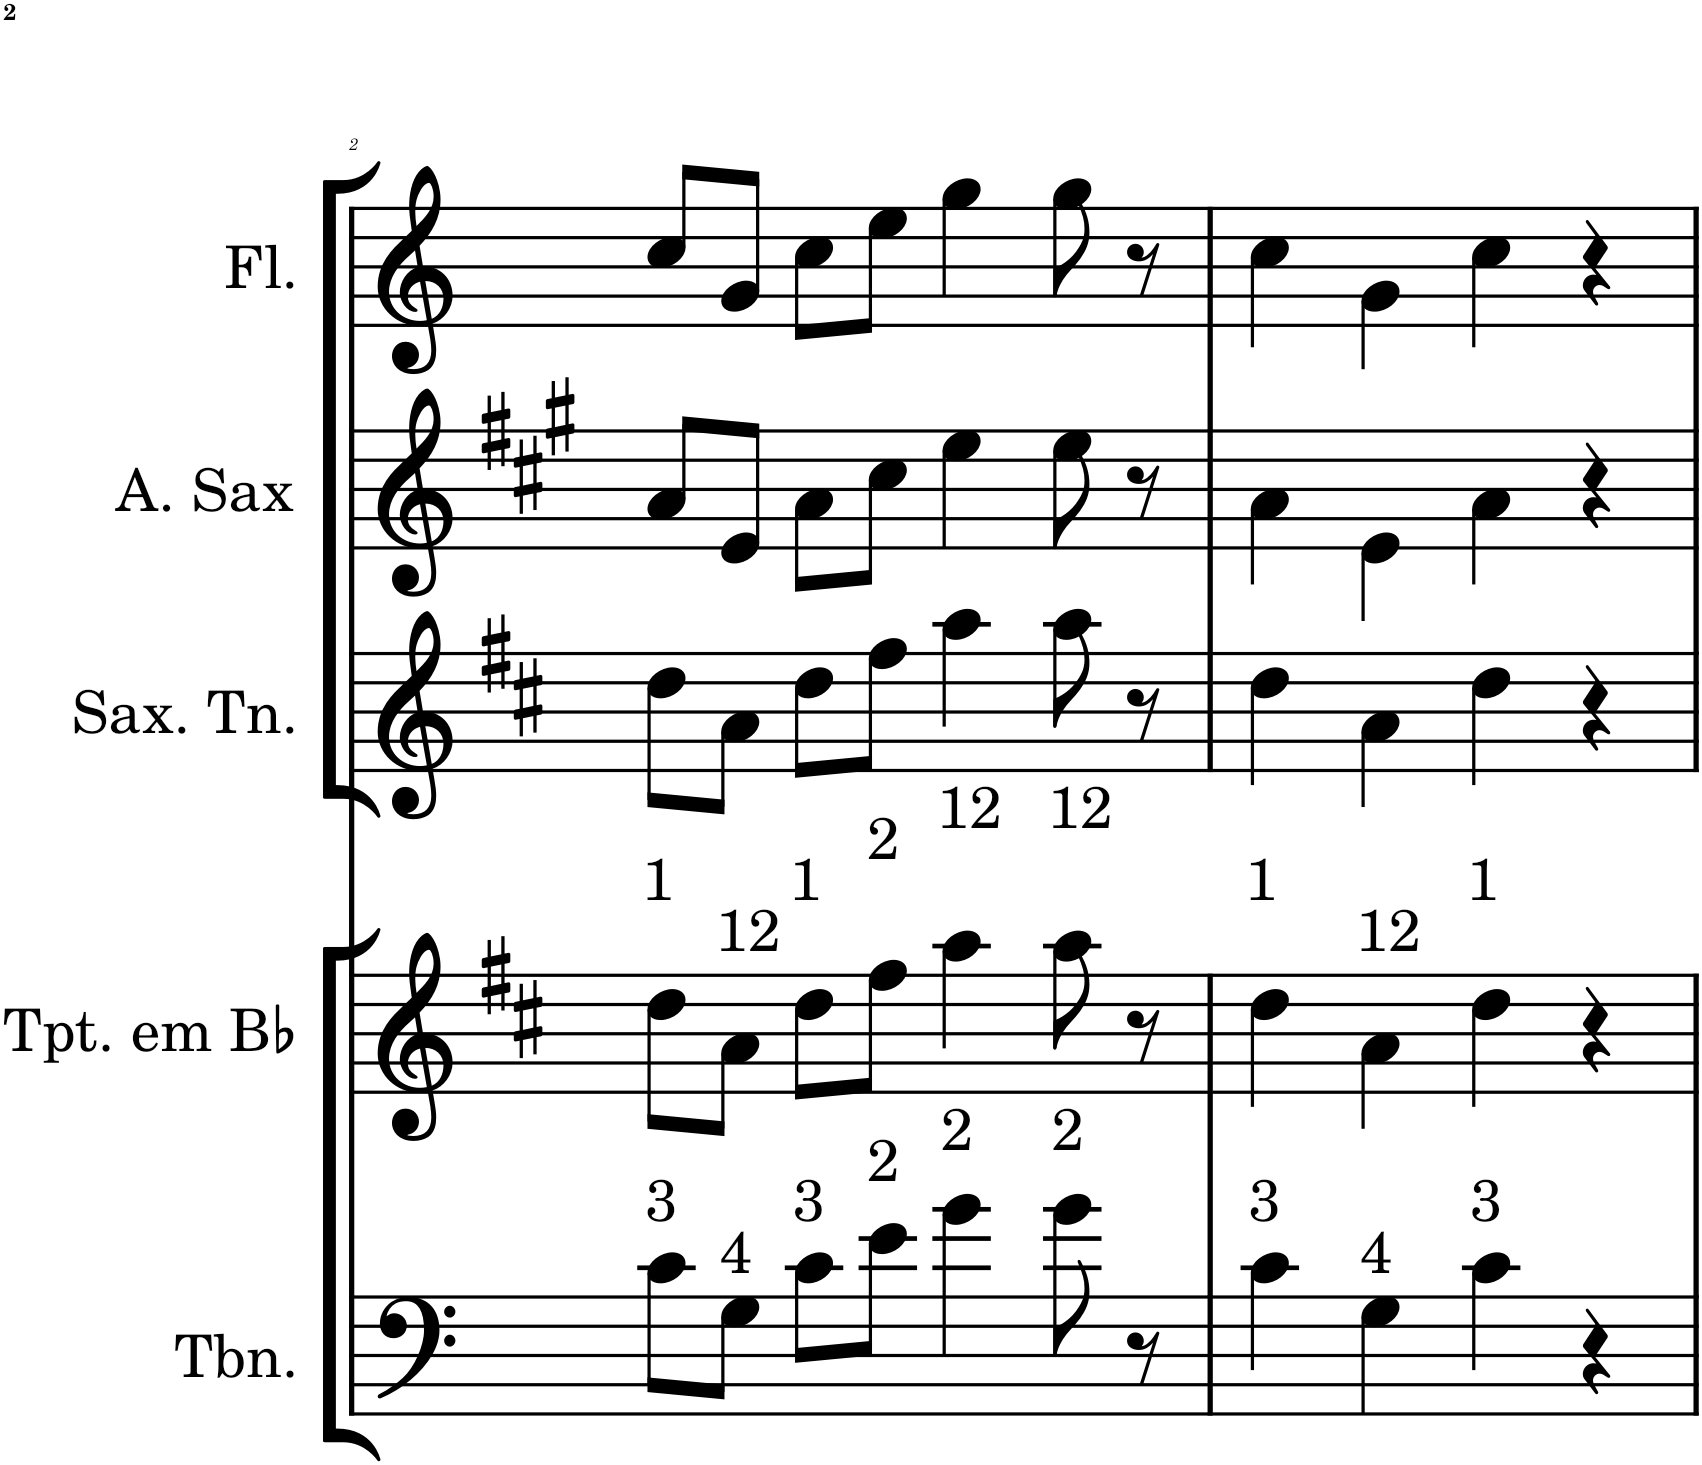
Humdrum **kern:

**kern	**kern	**kern	**kern	**kern
*part5	*part4	*part3	*part2	*part1
*staff5	*staff4	*staff3	*staff2	*staff1
*I"Trombone	*I"Trompete em Bb	*I"Saxofone Tenor	*I"Saxofone Alto	*I"Flauta Transversal
*I'Tbn.	*I'Tpt. em Bb	*I'Sax. Tn.	*	*I'Fl.
!!LO:PB:g=z
*clefF4	*clefG2	*clefG2	*clefG2	*clefG2
*	*Trd1c2	*Trd8c14	*Trd5c9	*
*k[]	*k[f#c#]	*k[f#c#]	*k[f#c#g#]	*k[]
*M4/4	*M4/4	*M4/4	*M4/4	*M4/4
=2	=2	=2	=2	=2
!	!LO:TX:a:t=1	!	!	!
!LO:TX:a:t=3	!	!	!	!
8c\L	8dd\L	8dd\L	8a/L	8cc/L
!	!LO:TX:a:t=12	!	!	!
!LO:TX:a:t=4	!	!	!	!
8G\J	8a\J	8a\J	8e/J	8g/J
!	!LO:TX:a:t=1	!	!	!
!LO:TX:a:t=3	!	!	!	!
8c\L	8dd\L	8dd\L	8a\L	8cc\L
!	!LO:TX:a:t=2	!	!	!
!LO:TX:a:t=2	!	!	!	!
8e\J	8ff#\J	8ff#\J	8cc#\J	8ee\J
!	!LO:TX:a:t=12	!	!	!
!LO:TX:a:t=2	!	!	!	!
4g\	4aa\	4aa\	4ee\	4gg\
!	!LO:TX:a:t=12	!	!	!
!LO:TX:a:t=2	!	!	!	!
8g\	8aa\	8aa\	8ee\	8gg\
8r	8r	8r	8r	8r
=3	=3	=3	=3	=3
!	!LO:TX:a:t=1	!	!	!
!LO:TX:a:t=3	!	!	!	!
4c\	4dd\	4dd\	4a\	4cc\
!	!LO:TX:a:t=12	!	!	!
!LO:TX:a:t=4	!	!	!	!
4G\	4a\	4a\	4e\	4g\
!	!LO:TX:a:t=1	!	!	!
!LO:TX:a:t=3	!	!	!	!
4c\	4dd\	4dd\	4a\	4cc\
4r	4r	4r	4r	4r
=	=	=	=	=
*-	*-	*-	*-	*-
